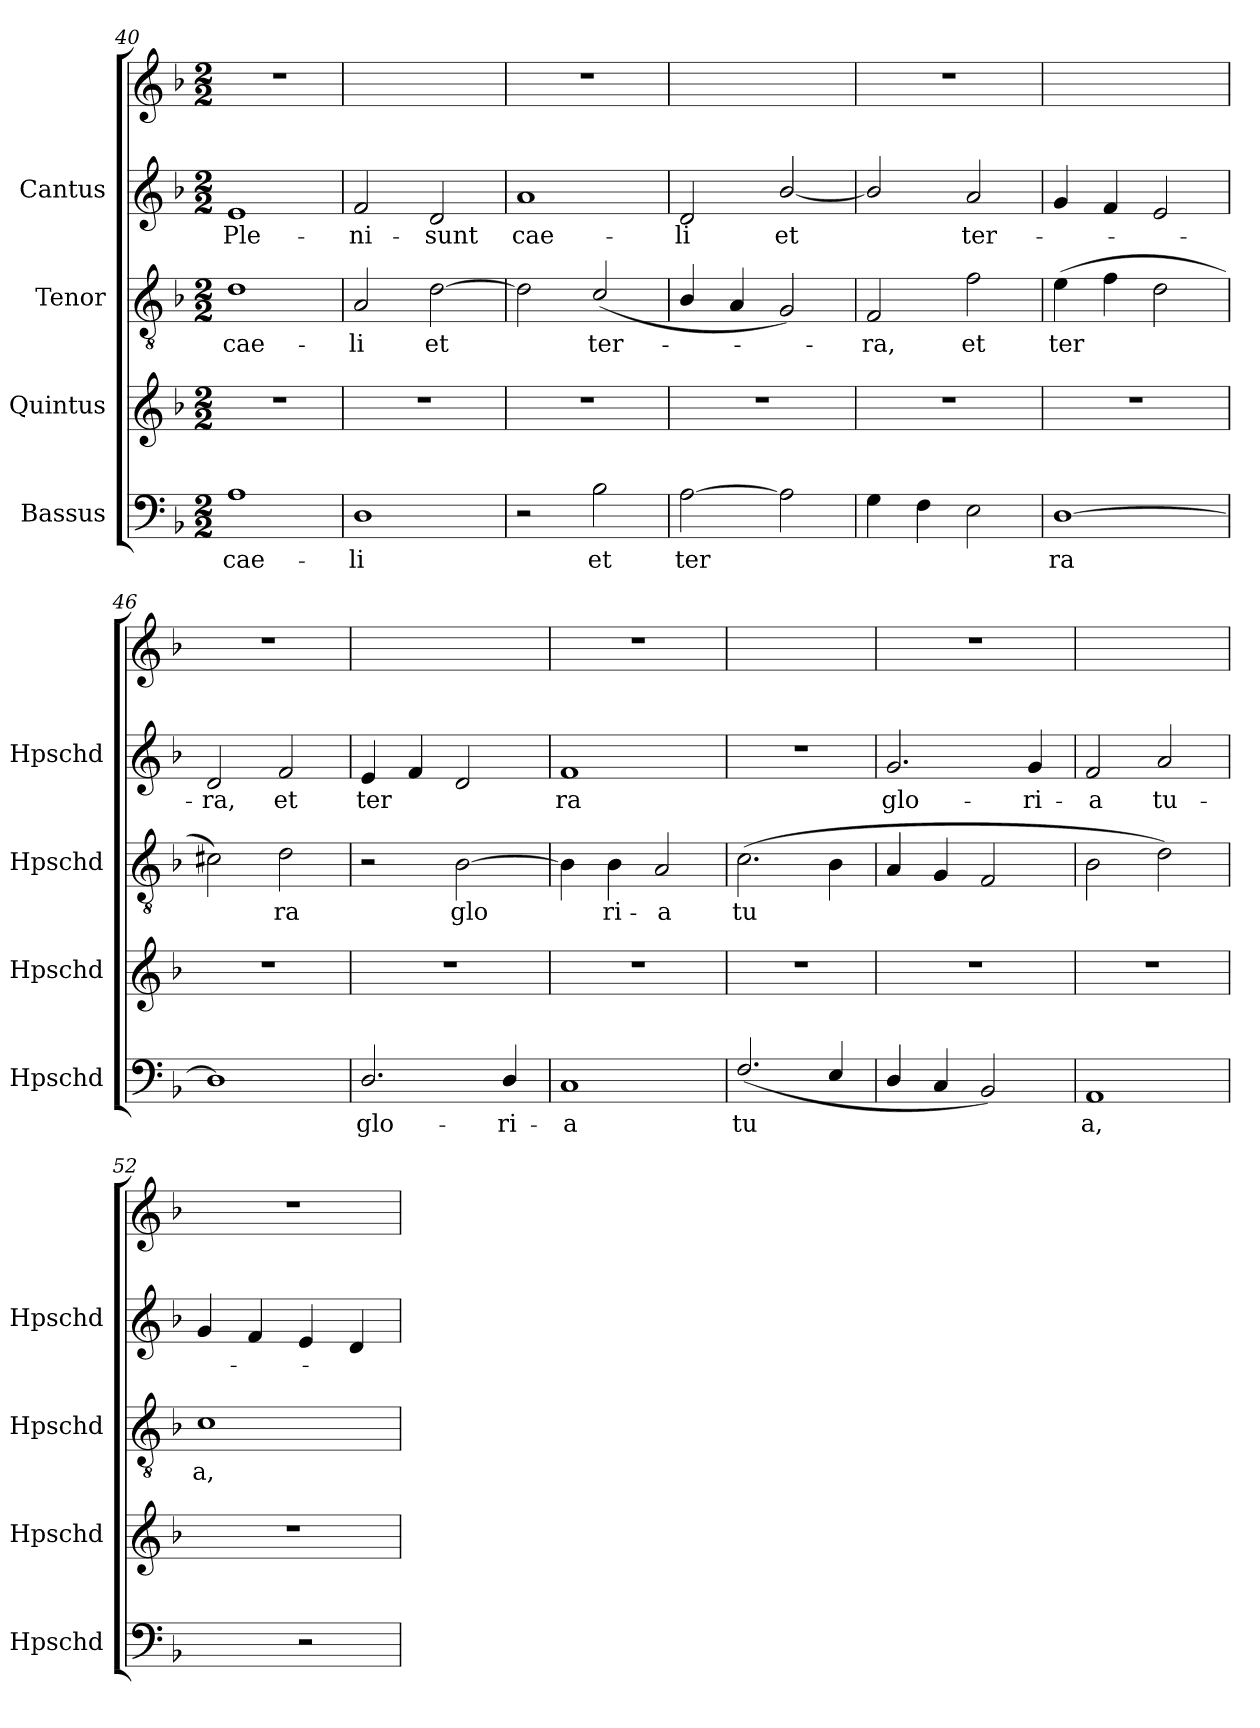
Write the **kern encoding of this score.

**kern	**text	**kern	**kern	**text	**kern	**text	**kern
*part4	*part4	*part3	*part2	*part2	*part1	*part1	*part1
*staff5	*staff5	*staff4	*staff3	*staff3	*staff2	*staff2	*staff1
*I"Bassus	*	*I"Quintus	*I"Tenor	*	*I"Cantus	*	*
*I'Hpschd	*	*I'Hpschd	*I'Hpschd	*	*I'Hpschd	*	*
!!LO:LB:g=z
*clefF4	*	*clefG2	*clefGv2	*	*clefG2	*	*clefG2
*k[b-]	*	*k[b-]	*k[b-]	*	*k[b-]	*	*k[b-]
*F:	*	*F:	*F:	*	*F:	*	*F:
*M2/2	*	*M2/2	*M2/2	*	*M2/2	*	*M2/2
=40	=40	=40	=40	=40	=40	=40	=40
!	!LO:LY:b:cj	!	!	!LO:LY:b:cj	!	!LO:LY:b:cj	!
1A	cae-	1r	1d	cae-	1e	Ple-	1r
!!LO:LB:g=z
=41	=41	=41	=41	=41	=41	=41	=41
!	!LO:LY:b:cj	!	!	!LO:LY:b:cj	!	!LO:LY:b:cj	!
1D	-li	1r	2A/	-li	2f/	-ni-	1ryy
!	!	!	!	!LO:LY:b:cj	!	!LO:LY:b:cj	!
.	.	.	[>2d\	et	2d/	-sunt	.
!!LO:PB:g=z
=42	=42	=42	=42	=42	=42	=42	=42
!	!	!	!	!LO:LY:b:cj	!	!LO:LY:b:cj	!
2r	.	1r	2d\]	.	1a	cae-	1r
!	!LO:LY:b:cj	!	!	!LO:LY:b:cj	!	!	!
2B-\	et	.	(<2c/	ter-	.	.	.
!!LO:LB:g=z
=43	=43	=43	=43	=43	=43	=43	=43
!	!LO:LY:b:cj	!	!	!	!	!LO:LY:b:cj	!
[>2A\	ter-	1r	4B-/	.	2d/	-li	1ryy
.	.	.	4A/	.	.	.	.
!	!LO:LY:b:cj	!	!	!	!	!LO:LY:b:cj	!
2A\]	--	.	2G/)	.	[<2b-/	et	.
!!LO:LB:g=z
=44	=44	=44	=44	=44	=44	=44	=44
!	!	!	!	!LO:LY:b:cj	!	!LO:LY:b:cj	!
4G\	.	1r	2F/	-ra,	2b-/]	.	1r
4F\	.	.	.	.	.	.	.
!	!	!	!	!LO:LY:b:cj	!	!LO:LY:b:cj	!
2E\	.	.	2f\	et	2a/	ter-	.
!!LO:LB:g=z
=45	=45	=45	=45	=45	=45	=45	=45
!	!LO:LY:b:cj	!	!	!LO:LY:b:cj	!	!	!
[>1D	-ra	1r	(>4e\	ter-	4g/	.	1ryy
!	!	!	!	!LO:LY:b:cj	!	!	!
.	.	.	4f\	--	4f/	.	.
!	!	!	!	!LO:LY:b:cj	!	!	!
.	.	.	2d\	--	2e/	.	.
!!LO:LB:g=z
=46	=46	=46	=46	=46	=46	=46	=46
!	!	!	!	!LO:LY:b:cj	!	!LO:LY:b:cj	!
1D]	.	1r	2c#X\)	-	2d/	-ra,	1r
!	!	!	!	!LO:LY:b:cj	!	!LO:LY:b:cj	!
.	.	.	2d\	ra	2f/	et	.
!!LO:PB:g=z
=47	=47	=47	=47	=47	=47	=47	=47
!	!LO:LY:b:cj	!	!	!	!	!LO:LY:b:cj	!
2.D/	glo-	1r	2r	.	4e/	ter-	1ryy
!	!	!	!	!	!	!LO:LY:b:cj	!
.	.	.	.	.	4f/	--	.
!	!	!	!	!LO:LY:b:cj	!	!LO:LY:b:cj	!
.	.	.	[>2B-\	glo-	2d/	--	.
!	!LO:LY:b:cj	!	!	!	!	!	!
4D/	-ri-	.	.	.	.	.	.
!!LO:LB:g=z
=48	=48	=48	=48	=48	=48	=48	=48
!	!LO:LY:b:cj	!	!	!LO:LY:b:cj	!	!LO:LY:b:cj	!
1C	-a	1r	4B-\]	-	1f	-ra	1r
!	!	!	!	!LO:LY:b:cj	!	!	!
.	.	.	4B-\	ri-	.	.	.
!	!	!	!	!LO:LY:b:cj	!	!	!
.	.	.	2A/	-a	.	.	.
!!LO:LB:g=z
=49	=49	=49	=49	=49	=49	=49	=49
!	!LO:LY:b:cj	!	!	!LO:LY:b:cj	!	!	!
(<2.F/	tu-	1r	(>2.c\	tu-	1r	.	1ryy
!	!LO:LY:b:cj	!	!	!LO:LY:b:cj	!	!	!
4E/	--	.	4B-\	--	.	.	.
!!LO:LB:g=z
=50	=50	=50	=50	=50	=50	=50	=50
!	!	!	!	!	!	!LO:LY:b:cj	!
4D/	.	1r	4A/	.	2.g/	glo-	1r
4C/	.	.	4G/	.	.	.	.
2BB-/)	.	.	2F/	.	.	.	.
!	!	!	!	!	!	!LO:LY:b:cj	!
.	.	.	.	.	4g/	-ri-	.
!!LO:LB:g=z
=51	=51	=51	=51	=51	=51	=51	=51
!	!LO:LY:b:cj	!	!	!	!	!LO:LY:b:cj	!
1AA	-a,	1r	2B-\	.	2f/	-a	1ryy
!	!	!	!	!	!	!LO:LY:b:cj	!
.	.	.	2d\)	.	2a/	tu-	.
!!LO:LB:g=z
=52	=52	=52	=52	=52	=52	=52	=52
!	!	!	!	!LO:LY:b:cj	!	!	!
2ryy	.	1r	1c	-a,	4g/	.	1r
.	.	.	.	.	4f/	.	.
2r	.	.	.	.	4e/	.	.
.	.	.	.	.	4d/	.	.
=	=	=	=	=	=	=	=
*-	*-	*-	*-	*-	*-	*-	*-
